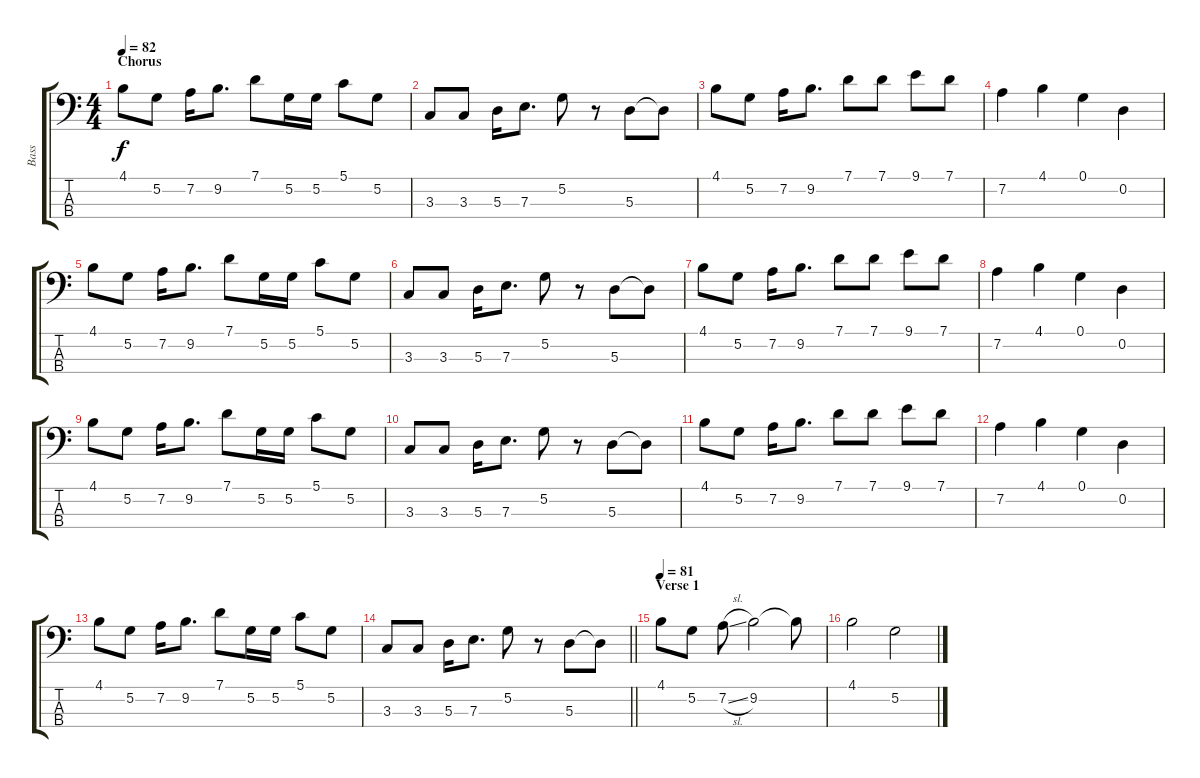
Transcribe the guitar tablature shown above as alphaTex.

\track ("Bass" "Bass") {instrument electricbasspick}
\staff {score tabs}
\tuning (G2 D2 A1 E1) {hide}
\ts (4 4)
\section ("" "Chorus")
\tempo 82
\clef f4
\ks c
4.1.8{dy f} 5.2.8 7.2.16 9.2.8{d} 7.1.8 5.2.16 5.2.16 5.1.8 5.2.8 |
3.3.8 3.3.8 5.3.16 7.3.8{d} 5.2.8 r.8 5.3.8 5.3{t}.8 |
4.1.8 5.2.8 7.2.16 9.2.8{d} 7.1.8 7.1.8 9.1.8 7.1.8 |
7.2.4 4.1.4 0.1.4 0.2.4 |
4.1.8 5.2.8 7.2.16 9.2.8{d} 7.1.8 5.2.16 5.2.16 5.1.8 5.2.8 |
3.3.8 3.3.8 5.3.16 7.3.8{d} 5.2.8 r.8 5.3.8 5.3{t}.8 |
4.1.8 5.2.8 7.2.16 9.2.8{d} 7.1.8 7.1.8 9.1.8 7.1.8 |
7.2.4 4.1.4 0.1.4 0.2.4 |
4.1.8 5.2.8 7.2.16 9.2.8{d} 7.1.8 5.2.16 5.2.16 5.1.8 5.2.8 |
3.3.8 3.3.8 5.3.16 7.3.8{d} 5.2.8 r.8 5.3.8 5.3{t}.8 |
4.1.8 5.2.8 7.2.16 9.2.8{d} 7.1.8 7.1.8 9.1.8 7.1.8 |
7.2.4 4.1.4 0.1.4 0.2.4 |
4.1.8 5.2.8 7.2.16 9.2.8{d} 7.1.8 5.2.16 5.2.16 5.1.8 5.2.8 |
\barLineRight lightlight
3.3.8 3.3.8 5.3.16 7.3.8{d} 5.2.8 r.8 5.3.8 5.3{t}.8 |
\section ("" "Verse 1 ")
\tempo 81
4.1.8 5.2.8 7.2{sl}.8 9.2.2 9.2{t}.8 |
4.1.2 5.2.2
